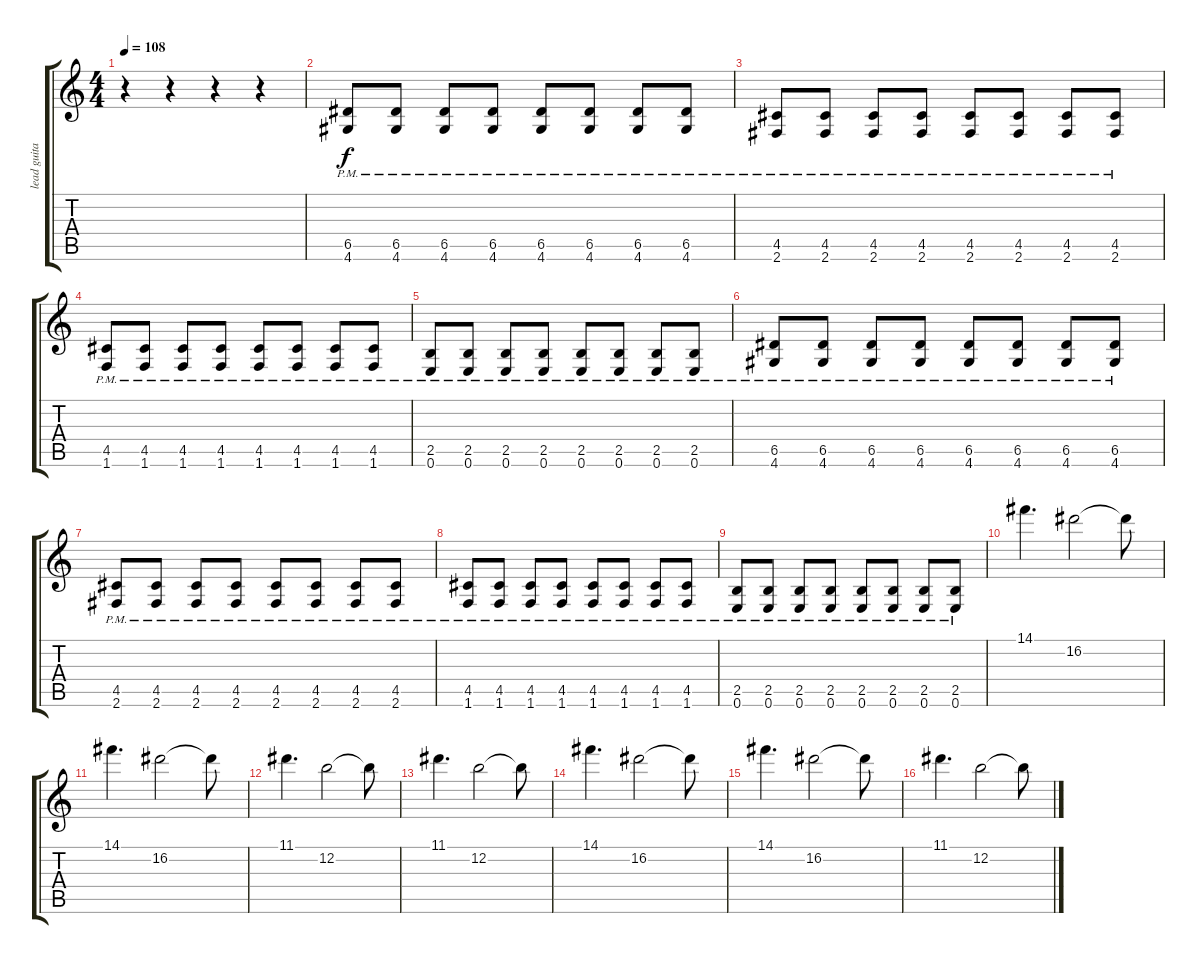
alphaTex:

\track ("lead guitar" "lead guita") {instrument electricguitarjazz}
\staff {score tabs}
\tuning (E4 B3 G3 D3 A2 E2) {hide}
\ts (4 4)
\tempo 108
\clef g2
\ks c
r.4{dy f} r.4 r.4 r.4 |
(6.5{pm} 4.6{pm}).8 (6.5{pm} 4.6{pm}).8 (6.5{pm} 4.6{pm}).8 (6.5{pm} 4.6{pm}).8 (6.5{pm} 4.6{pm}).8 (6.5{pm} 4.6{pm}).8 (6.5{pm} 4.6{pm}).8 (6.5{pm} 4.6{pm}).8 |
(4.5{pm} 2.6{pm}).8 (4.5{pm} 2.6{pm}).8 (4.5{pm} 2.6{pm}).8 (4.5{pm} 2.6{pm}).8 (4.5{pm} 2.6{pm}).8 (4.5{pm} 2.6{pm}).8 (4.5{pm} 2.6{pm}).8 (4.5{pm} 2.6{pm}).8 |
(4.5{pm} 1.6{pm}).8 (4.5{pm} 1.6{pm}).8 (4.5{pm} 1.6{pm}).8 (4.5{pm} 1.6{pm}).8 (4.5{pm} 1.6{pm}).8 (4.5{pm} 1.6{pm}).8 (4.5{pm} 1.6{pm}).8 (4.5{pm} 1.6{pm}).8 |
(2.5{pm} 0.6{pm}).8 (2.5{pm} 0.6{pm}).8 (2.5{pm} 0.6{pm}).8 (2.5{pm} 0.6{pm}).8 (2.5{pm} 0.6{pm}).8 (2.5{pm} 0.6{pm}).8 (2.5{pm} 0.6{pm}).8 (2.5{pm} 0.6{pm}).8 |
(6.5{pm} 4.6{pm}).8 (6.5{pm} 4.6{pm}).8 (6.5{pm} 4.6{pm}).8 (6.5{pm} 4.6{pm}).8 (6.5{pm} 4.6{pm}).8 (6.5{pm} 4.6{pm}).8 (6.5{pm} 4.6{pm}).8 (6.5{pm} 4.6{pm}).8 |
(4.5{pm} 2.6{pm}).8 (4.5{pm} 2.6{pm}).8 (4.5{pm} 2.6{pm}).8 (4.5{pm} 2.6{pm}).8 (4.5{pm} 2.6{pm}).8 (4.5{pm} 2.6{pm}).8 (4.5{pm} 2.6{pm}).8 (4.5{pm} 2.6{pm}).8 |
(4.5{pm} 1.6{pm}).8 (4.5{pm} 1.6{pm}).8 (4.5{pm} 1.6{pm}).8 (4.5{pm} 1.6{pm}).8 (4.5{pm} 1.6{pm}).8 (4.5{pm} 1.6{pm}).8 (4.5{pm} 1.6{pm}).8 (4.5{pm} 1.6{pm}).8 |
(2.5{pm} 0.6{pm}).8 (2.5{pm} 0.6{pm}).8 (2.5{pm} 0.6{pm}).8 (2.5{pm} 0.6{pm}).8 (2.5{pm} 0.6{pm}).8 (2.5{pm} 0.6{pm}).8 (2.5{pm} 0.6{pm}).8 (2.5{pm} 0.6{pm}).8 |
14.1.4{d} 16.2.2 16.2{t}.8 |
14.1.4{d} 16.2.2 16.2{t}.8 |
11.1.4{d} 12.2.2 12.2{t}.8 |
11.1.4{d} 12.2.2 12.2{t}.8 |
14.1.4{d} 16.2.2 16.2{t}.8 |
14.1.4{d} 16.2.2 16.2{t}.8 |
11.1.4{d} 12.2.2 12.2{t}.8
